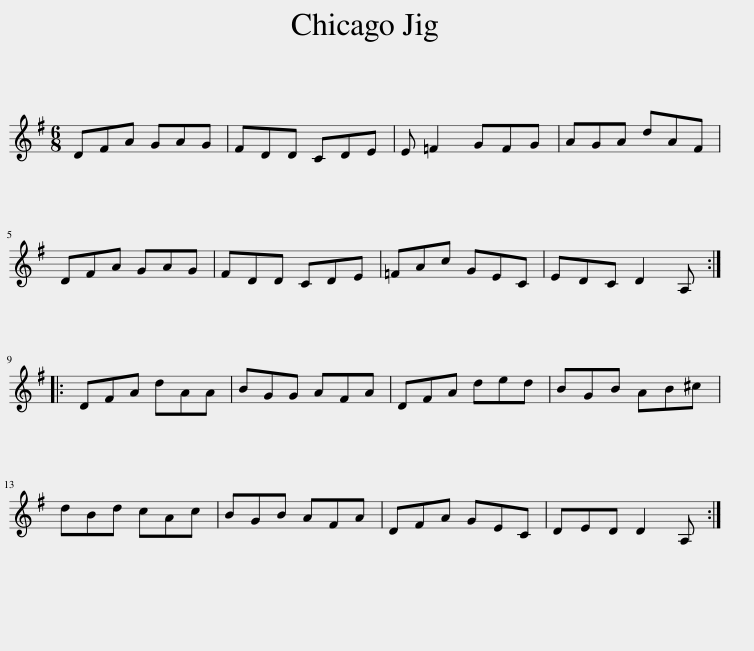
X:1
L:1/8
M:6/8
I:linebreak $
K:G
V:1 treble
V:1
 DFA GAG | FDD CDE | E =F2 GFG | AGA dAF |$ DFA GAG | %5
 FDD CDE | =FAc GEC | EDC D2 A, ::$ DFA dAA | BGG AFA | %10
 DFA ded | BGB AB^c |$ dBd cAc | BGB AFA | DFA GEC | %15
 DED D2 A, :| %16
